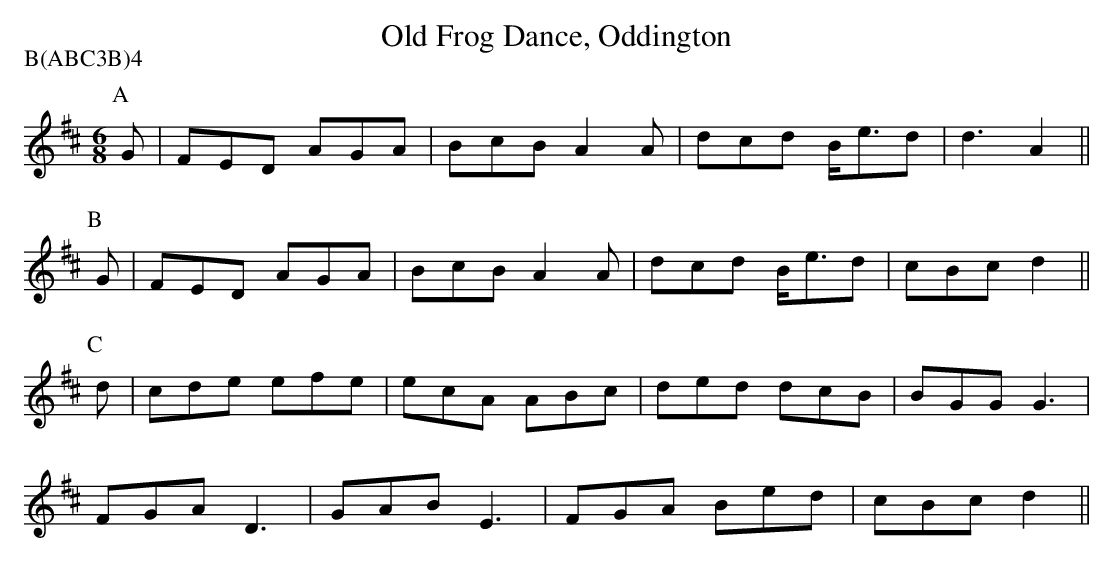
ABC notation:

X:1
T:Old Frog Dance, Oddington
M:6/8
L:1/8
P:B(ABC3B)4
K:D
P:A
G|FED AGA|BcB A2A|dcd B<ed|d3  A2||
P:B
G|FED AGA|BcB A2A|dcd B<ed|cBc d2||
P:C
d|cde efe|ecA ABc|ded dcB |BGG G3|
FGA D3 |GAB E3 |FGA Bed |cBc d2||
